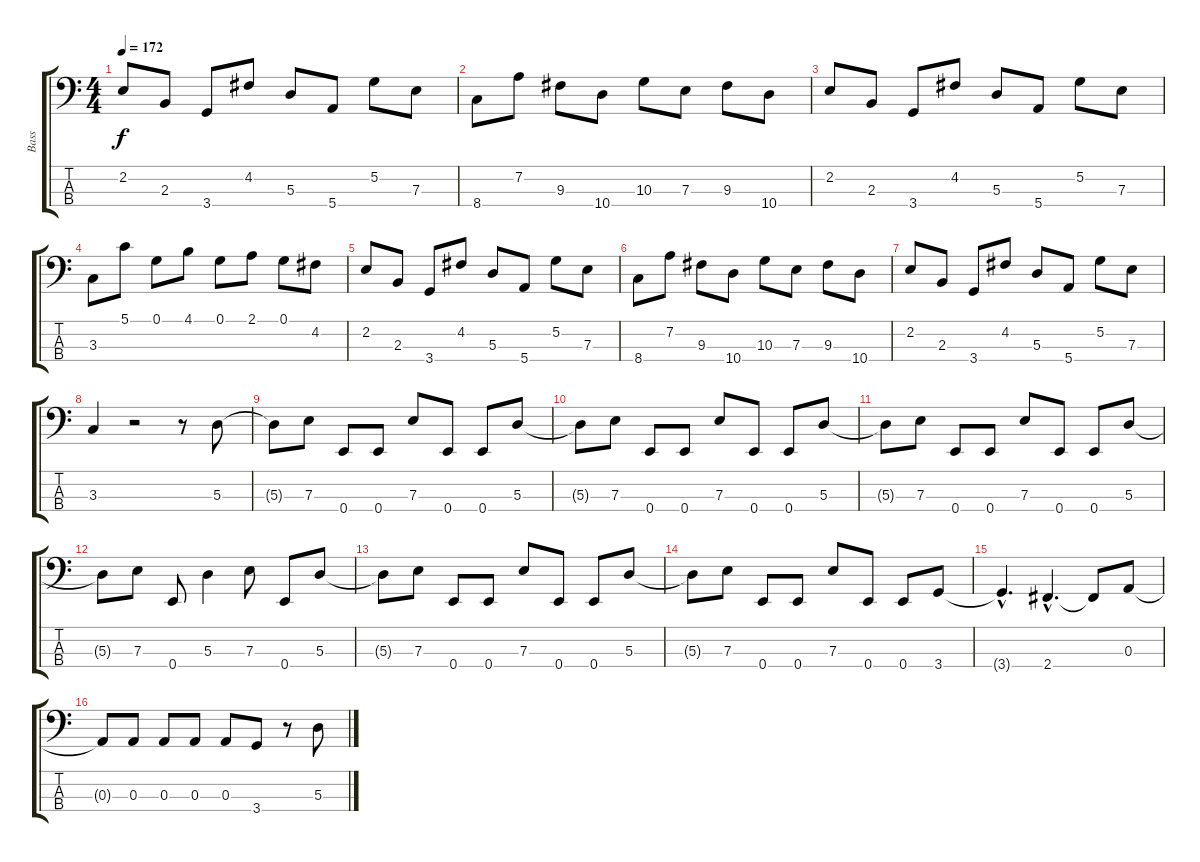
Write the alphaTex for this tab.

\track ("Bass" "Bass") {instrument electricbassfinger}
\staff {score tabs}
\tuning (G2 D2 A1 E1) {hide}
\ts (4 4)
\tempo 172
\clef f4
\ks c
2.2.8{dy f} 2.3.8 3.4.8 4.2.8 5.3.8 5.4.8 5.2.8 7.3.8 |
8.4.8 7.2.8 9.3.8 10.4.8 10.3.8 7.3.8 9.3.8 10.4.8 |
2.2.8 2.3.8 3.4.8 4.2.8 5.3.8 5.4.8 5.2.8 7.3.8 |
3.3.8 5.1.8 0.1.8 4.1.8 0.1.8 2.1.8 0.1.8 4.2.8 |
2.2.8 2.3.8 3.4.8 4.2.8 5.3.8 5.4.8 5.2.8 7.3.8 |
8.4.8 7.2.8 9.3.8 10.4.8 10.3.8 7.3.8 9.3.8 10.4.8 |
2.2.8 2.3.8 3.4.8 4.2.8 5.3.8 5.4.8 5.2.8 7.3.8 |
3.3.4 r.2 r.8 5.3.8 |
5.3{t}.8 7.3.8 0.4.8 0.4.8 7.3.8 0.4.8 0.4.8 5.3.8 |
5.3{t}.8 7.3.8 0.4.8 0.4.8 7.3.8 0.4.8 0.4.8 5.3.8 |
5.3{t}.8 7.3.8 0.4.8 0.4.8 7.3.8 0.4.8 0.4.8 5.3.8 |
5.3{t}.8 7.3.8 0.4.8 5.3.4 7.3.8 0.4.8 5.3.8 |
5.3{t}.8 7.3.8 0.4.8 0.4.8 7.3.8 0.4.8 0.4.8 5.3.8 |
5.3{t}.8 7.3.8 0.4.8 0.4.8 7.3.8 0.4.8 0.4.8 3.4.8 |
3.4{hac t}.4{d} 2.4{hac}.4{d} 2.4{t}.8 0.3.8 |
0.3{t}.8 0.3.8 0.3.8 0.3.8 0.3.8 3.4.8 r.8 5.3.8
